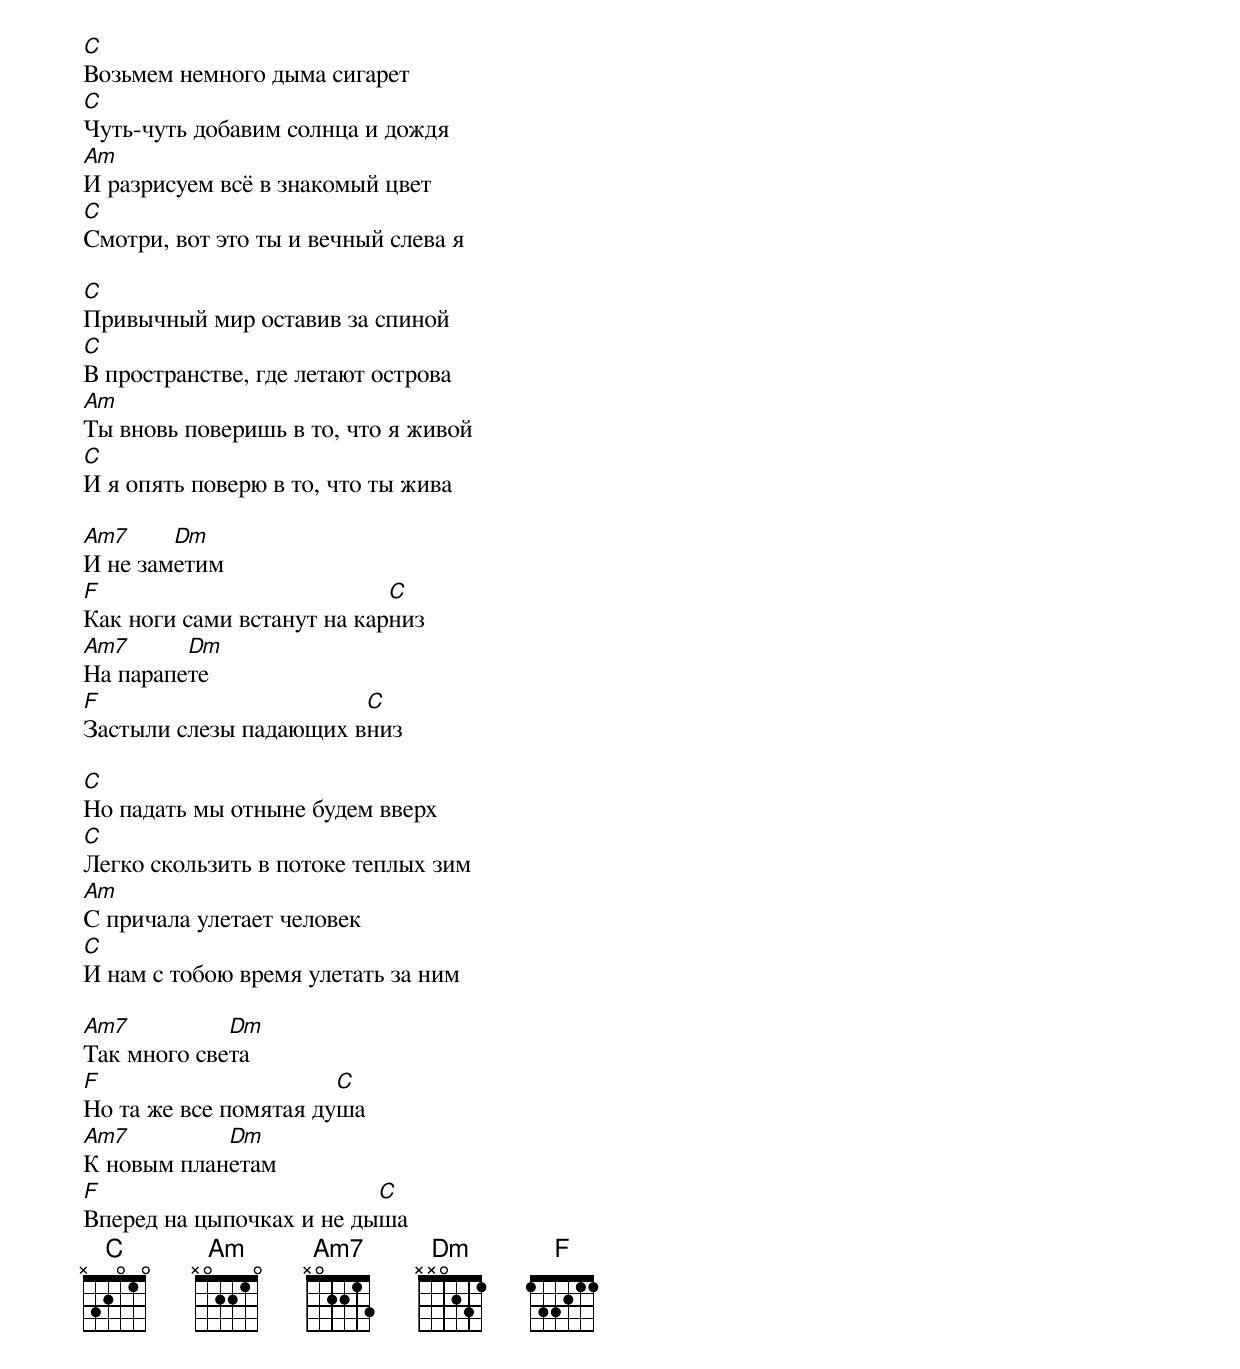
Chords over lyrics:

C
Возьмем немного дыма сигарет
C
Чуть-чуть добавим солнца и дождя
Am
И разрисуем всё в знакомый цвет
C
Смотри, вот это ты и вечный слева я

C
Привычный мир оставив за спиной
C
В пространстве, где летают острова
Am
Ты вновь поверишь в то, что я живой
C
И я опять поверю в то, что ты жива

Am7     Dm
И не заметим
F                           C
Как ноги сами встанут на карниз
Am7      Dm
На парапете
F                       C
Застыли слезы падающих вниз

C
Но падать мы отныне будем вверх
C
Легко скользить в потоке теплых зим
Am
С причала улетает человек
C
И нам с тобою время улетать за ним

Am7          Dm
Так много света
F                      C
Но та же все помятая душа
Am7         Dm
К новым планетам
F                         C
Вперед на цыпочках и не дыша
